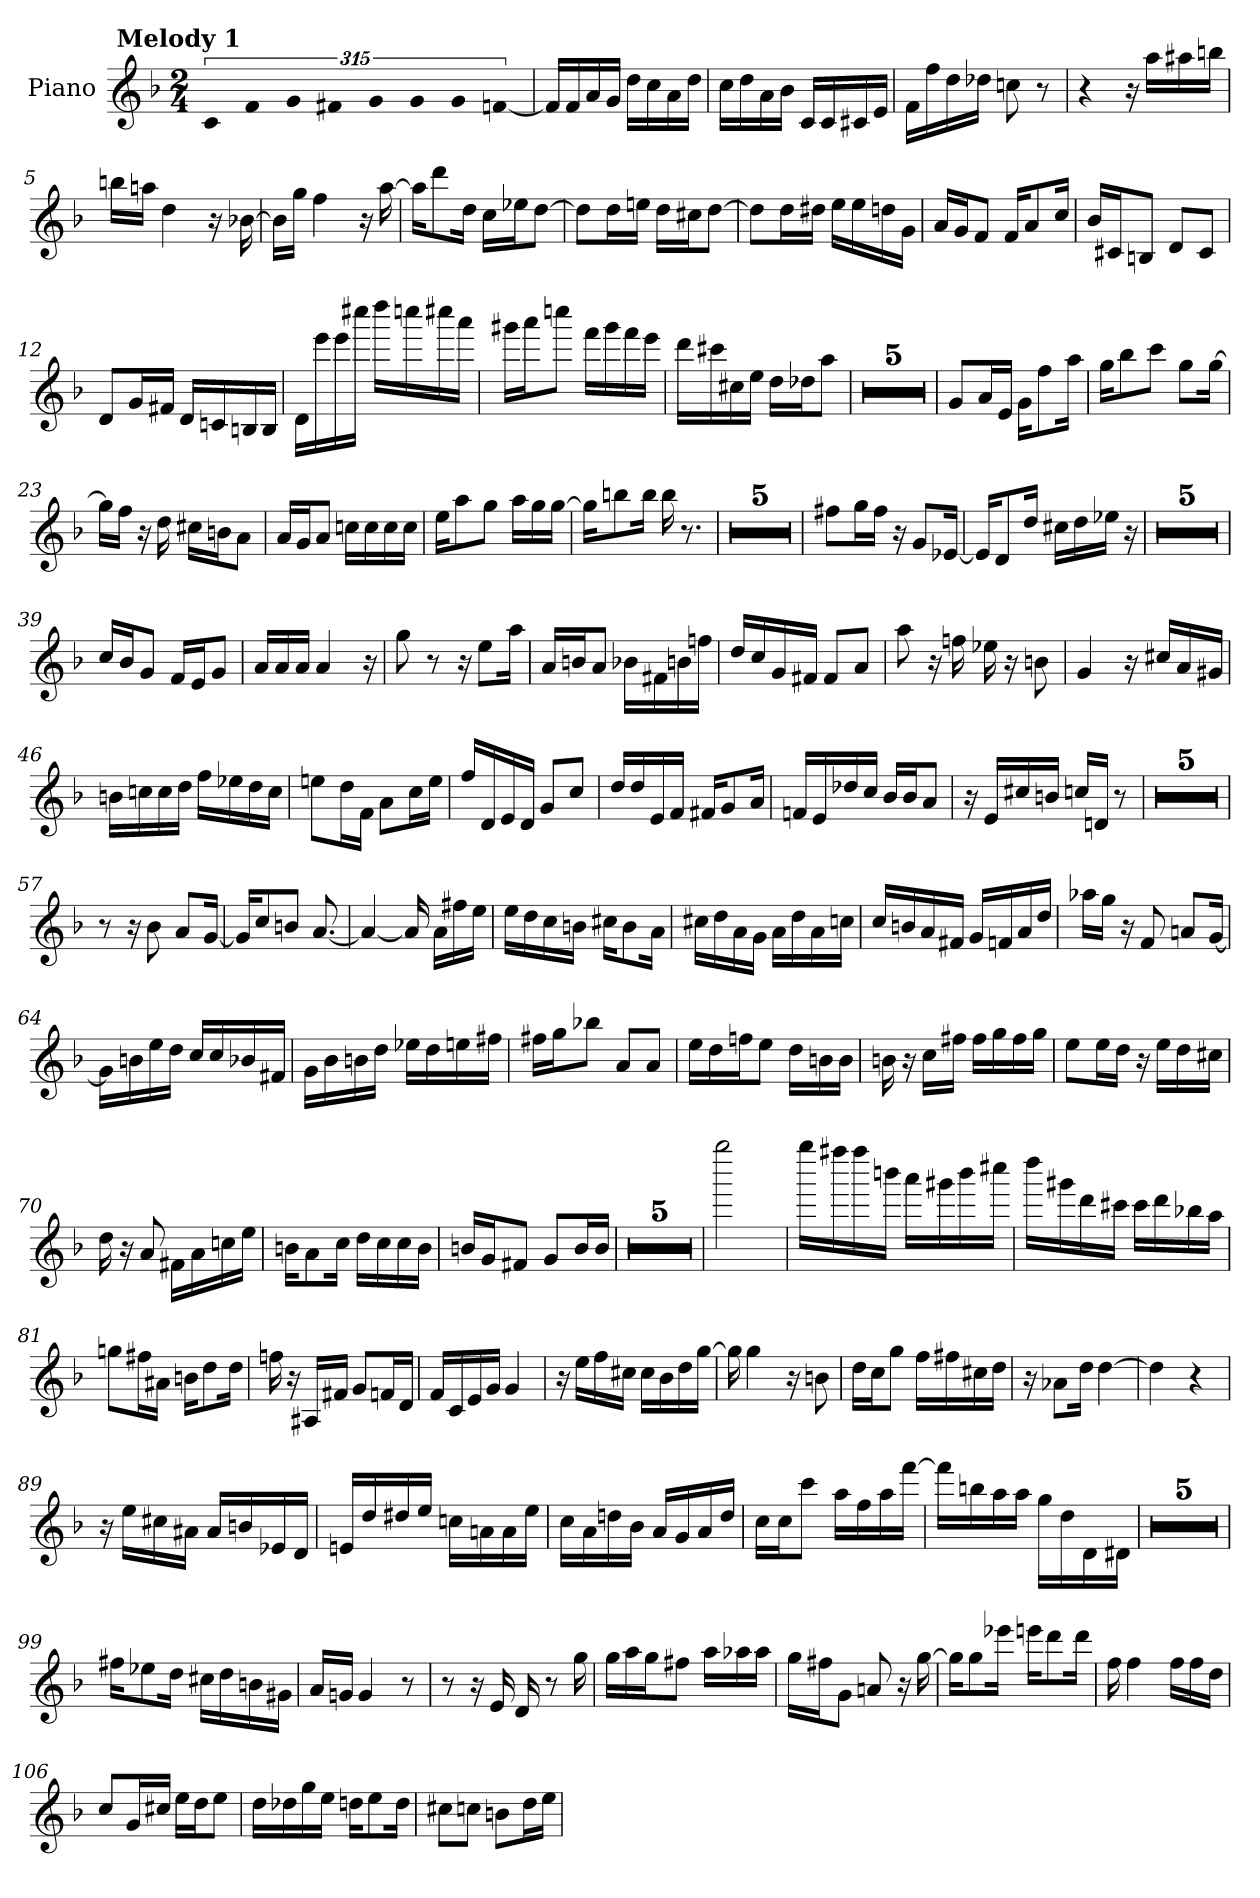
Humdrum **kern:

**kern
*part1
*staff1
*I"Piano
*I'Pno
*clefG2
*k[b-]
*F:
*M2/4
*MM60
!!LO:REH:place=s1:b:enc=none:fs=14:t=Melody 1
=
!LO:N:vis=16
20160c/
!LO:N:vis=16
20160f/
!LO:N:vis=16
20160g/
!LO:N:vis=16
20160f#X/
!LO:N:vis=16
20160g/
!LO:N:vis=16
20160g/
!LO:N:vis=16
20160g/
!LO:N:vis=16
[20160fn/
=1
16f/LL]
16f/
16a/
16g/JJ
16dd\LL
16cc\
16a\
16dd\JJ
=2
16cc\LL
16dd\
16a\
16b-\JJ
16c/LL
16c/
16c#X/
16e/JJ
=3
16f\LL
16ff\
16dd\
16dd-X\JJ
8ccn\
8r
!!LO:LB:g=z
=4
4r
16r
16aa\LL
16aa#X\
16bbn\JJ
=5
16bbn\LL
16aan\JJ
4dd\
16r
[16b-X\
=6
16b-\LL]
16gg\JJ
4ff\
16r
[16aa\
=7
16aa\KL]
8ddd\
16dd\Jk
16cc\LL
16ee-X\J
[8dd\J
=8
8dd\L]
16dd\L
16een\JJ
16dd\LL
16cc#X\J
[8dd\J
!!LO:LB:g=z
=9
8dd\L]
16dd\L
16dd#X\JJ
16ee\LL
16ee\
16ddn\
16g\JJ
=10
16a/LL
16g/J
8f/J
16f/KL
8a/
16cc/Jk
=11
16b-/LL
16c#X/J
8Bn/J
8d/L
8c#/J
=12
8d/L
16g/L
16f#X/JJ
16d/LL
16cn/
16Bn/
16B/JJ
=13
16d\LL
16eee\
16eee\
16cccc#X\JJ
16dddd\LL
16ccccn\
16cccc#X\
16aaa\JJ
!!LO:LB:g=z
=14
16ggg#X\LL
16aaa\J
8ccccn\J
16fff\LL
16ggg#\
16fff\
16eee\JJ
=15
16ddd\LL
16ccc#X\
16cc#X\
16ee\JJ
16dd\LL
16dd-X\J
8aa\J
=16
2r
=17
2r
=18
2r
=19
2r
=20
2r
=21
!!LO:REH:place=s1:b:enc=none:fs=14:t=Melody 2
*MM60
8g/L
16a/L
16e/JJ
16g\KL
8ff\
16aa\Jk
!!LO:LB:g=z
=22
16gg\KL
8bb-\
8ccc\J
8gg\L
[16gg\Jk
=23
16gg\LL]
16ff\JJ
16r
16dd\
16cc#X\LL
16bn\J
8a\J
=24
16a/LL
16g/J
8a/J
16ccn\LL
16cc\
16cc\
16cc\JJ
=25
16ee\KL
8aa\
8gg\J
16aa\LL
16gg\
[16gg\JJ
=26
16gg\KL]
8bbn\
16bb\Jk
16bb\
8.r
=27
2r
=28
2r
!!LO:LB:g=z
=29
2r
=30
2r
=31
2r
=32
!!LO:REH:place=s1:b:enc=none:fs=14:t=Melody 3
*MM60
8ff#X\L
16gg\L
16ff#\JJ
16r
8g/L
[16e-X/Jk
=33
16e-/KL]
8d/
16dd/Jk
16cc#X\LL
16dd\
16ee-X\JJ
16r
=34
2r
=35
2r
=36
2r
=37
2r
!!LO:LB:g=z
=38
2r
=39
!!LO:REH:place=s1:b:enc=none:fs=14:t=Melody 4
*MM60
16cc/LL
16b-/J
8g/J
16f/LL
16e/J
8g/J
=40
16a/LL
16a/
16a/JJ
4a/
16r
=41
8gg\
8r
16r
8ee\L
16aa\Jk
=42
16a/LL
16bn/J
8a/J
16b-X\LL
16f#X\
16bn\
16ffn\JJ
=43
16dd/LL
16cc/
16g/
16f#X/JJ
8f#/L
8a/J
!!LO:LB:g=z
=44
8aa\
16r
16ffn\
16ee-X\
16r
8bn\
=45
4g/
16r
16cc#X/LL
16a/
16g#X/JJ
=46
16bn\LL
16ccn\
16cc\
16dd\JJ
16ff\LL
16ee-X\
16dd\
16cc\JJ
=47
8een\L
16dd\L
16f\JJ
8a\L
16cc\L
16ee\JJ
=48
16ff/LL
16d/
16e/
16d/JJ
8g/L
8cc/J
!!LO:LB:g=z
=49
16dd/LL
16dd/
16e/
16f/JJ
16f#X/KL
8g/
16a/Jk
=50
16fn/LL
16e/
16dd-X/
16cc/JJ
16b-/LL
16b-/J
8a/J
=51
16r
16e/LL
16cc#X/
16bn/JJ
16ccn/LL
16dn/JJ
8r
=52
2r
=53
2r
=54
2r
=55
2r
=56
2r
!!LO:LB:g=z
=57
!!LO:REH:place=s1:b:enc=none:fs=14:t=Melody 5
*MM60
8r
16r
8b-\
8a/L
[16g/Jk
=58
16g/KL]
8cc/
8bn/J
[8.a/
=59
4a/_
16a/]
16a\LL
16ff#X\
16ee\JJ
=60
16ee\LL
16dd\
16cc\
16bn\JJ
16cc#X\KL
8b\
16a\Jk
=61
16cc#X\LL
16dd\
16a\
16g\JJ
16a\LL
16dd\
16a\
16ccn\JJ
!!LO:PB:g=z
=62
16cc/LL
16bn/
16a/
16f#X/JJ
16g/LL
16fn/
16a/
16dd/JJ
=63
16aa-X\LL
16gg\JJ
16r
8f/
8an/L
[16g/Jk
=64
16g\LL]
16bn\
16ee\
16dd\JJ
16cc/LL
16cc/
16b-X/
16f#X/JJ
=65
16g\LL
16b-\
16bn\
16dd\JJ
16ee-X\LL
16dd\
16een\
16ff#X\JJ
=66
16ff#X\LL
16gg\J
8bb-X\J
8a/L
8a/J
!!LO:LB:g=z
=67
16ee\LL
16dd\
16ffn\J
8ee\J
16dd\LL
16bn\
16b\JJ
=68
16bn\
16r
16cc\LL
16ff#X\JJ
16ff#\LL
16gg\
16ff#\
16gg\JJ
=69
8ee\L
16ee\L
16dd\JJ
16r
16ee\LL
16dd\
16cc#X\JJ
=70
16dd\
16r
8a/
16f#X\LL
16a\
16ccn\
16ee\JJ
=71
16bn\KL
8a\
16cc\Jk
16dd\LL
16cc\
16cc\
16b\JJ
!!LO:LB:g=z
=72
16bn/LL
16g/J
8f#X/J
8g/L
16b/L
16b/JJ
=73
2r
=74
2r
=75
2r
=76
2r
=77
2r
=78
!!LO:REH:place=s1:b:enc=none:fs=14:t=Melody 6
*MM60
2gggg\
=79
16gggg\LL
16ffff#X\
16ffff#\
16bbbn\JJ
16aaa\LL
16ggg#X\
16bbb\
16cccc#X\JJ
!!LO:LB:g=z
=80
16dddd\LL
16ggg#X\
16ddd\
16ccc#X\JJ
16ccc#\LL
16ddd\
16bb-X\
16aa\JJ
=81
8ggn\L
16ff#X\L
16a#X\JJ
16bn\KL
8dd\
16dd\Jk
=82
16ffn\
16r
16A#X/LL
16f#X/JJ
8g/L
16fn/L
16d/JJ
=83
16f/LL
16c/
16e/
16g/JJ
4g/
=84
16r
16ee\LL
16ff\
16cc#X\JJ
16cc#\LL
16b-\
16dd\
[16gg\JJ
!!LO:LB:g=z
=85
16gg\]
4gg\
16r
8bn\
=86
16dd\LL
16cc\J
8gg\J
16ff\LL
16ff#X\
16cc#X\
16dd\JJ
=87
16r
8a-X\L
16dd\Jk
[4dd\
=88
4dd\]
4r
=89
16r
16ee\LL
16cc#X\
16a#X\JJ
16a#/LL
16bn/
16e-X/
16d/JJ
=90
16en/LL
16dd/
16dd#X/
16ee/JJ
16ccn\LL
16an\
16a\
16ee\JJ
!!LO:LB:g=z
=91
16cc\LL
16a\
16ddn\
16b-\JJ
16a/LL
16g/
16a/
16dd/JJ
=92
16cc\LL
16cc\J
8ccc\J
16aa\LL
16ff\
16aa\
[16fff\JJ
=93
16fff\LL]
16bbn\
16aa\
16aa\JJ
16gg\LL
16dd\
16d\
16d#X\JJ
=94
2r
=95
2r
=96
2r
=97
2r
=98
2r
!!LO:LB:g=z
=99
!!LO:REH:place=s1:b:enc=none:fs=14:t=Melody 7
*MM60
16ff#X\KL
8ee-X\
16dd\Jk
16cc#X\LL
16dd\
16bn\
16g#X\JJ
=100
16a/LL
16gn/JJ
4g/
8r
=101
8r
16r
16e/
16d/
8r
16gg\
=102
16gg\LL
16aa\
16gg\J
8ff#X\J
16aa\LL
16aa-X\
16aa-\JJ
=103
16gg\LL
16ff#X\J
8g\J
8an/
16r
[16gg\
!!LO:LB:g=z
=104
16gg\KL]
8gg\
16eee-X\Jk
16eeen\KL
8ddd\
16ddd\Jk
=105
16ff\
4ff\
16ff\LL
16ff\
16dd\JJ
=106
8cc/L
16g/L
16cc#X/JJ
16ee\LL
16dd\J
8ee\J
=107
16dd\LL
16dd-X\
16gg\
16ee\JJ
16ddn\KL
8ee\
16dd\Jk
=108
8cc#X\L
8ccn\J
8bn\L
16dd\L
16ee\JJ
=
*-
